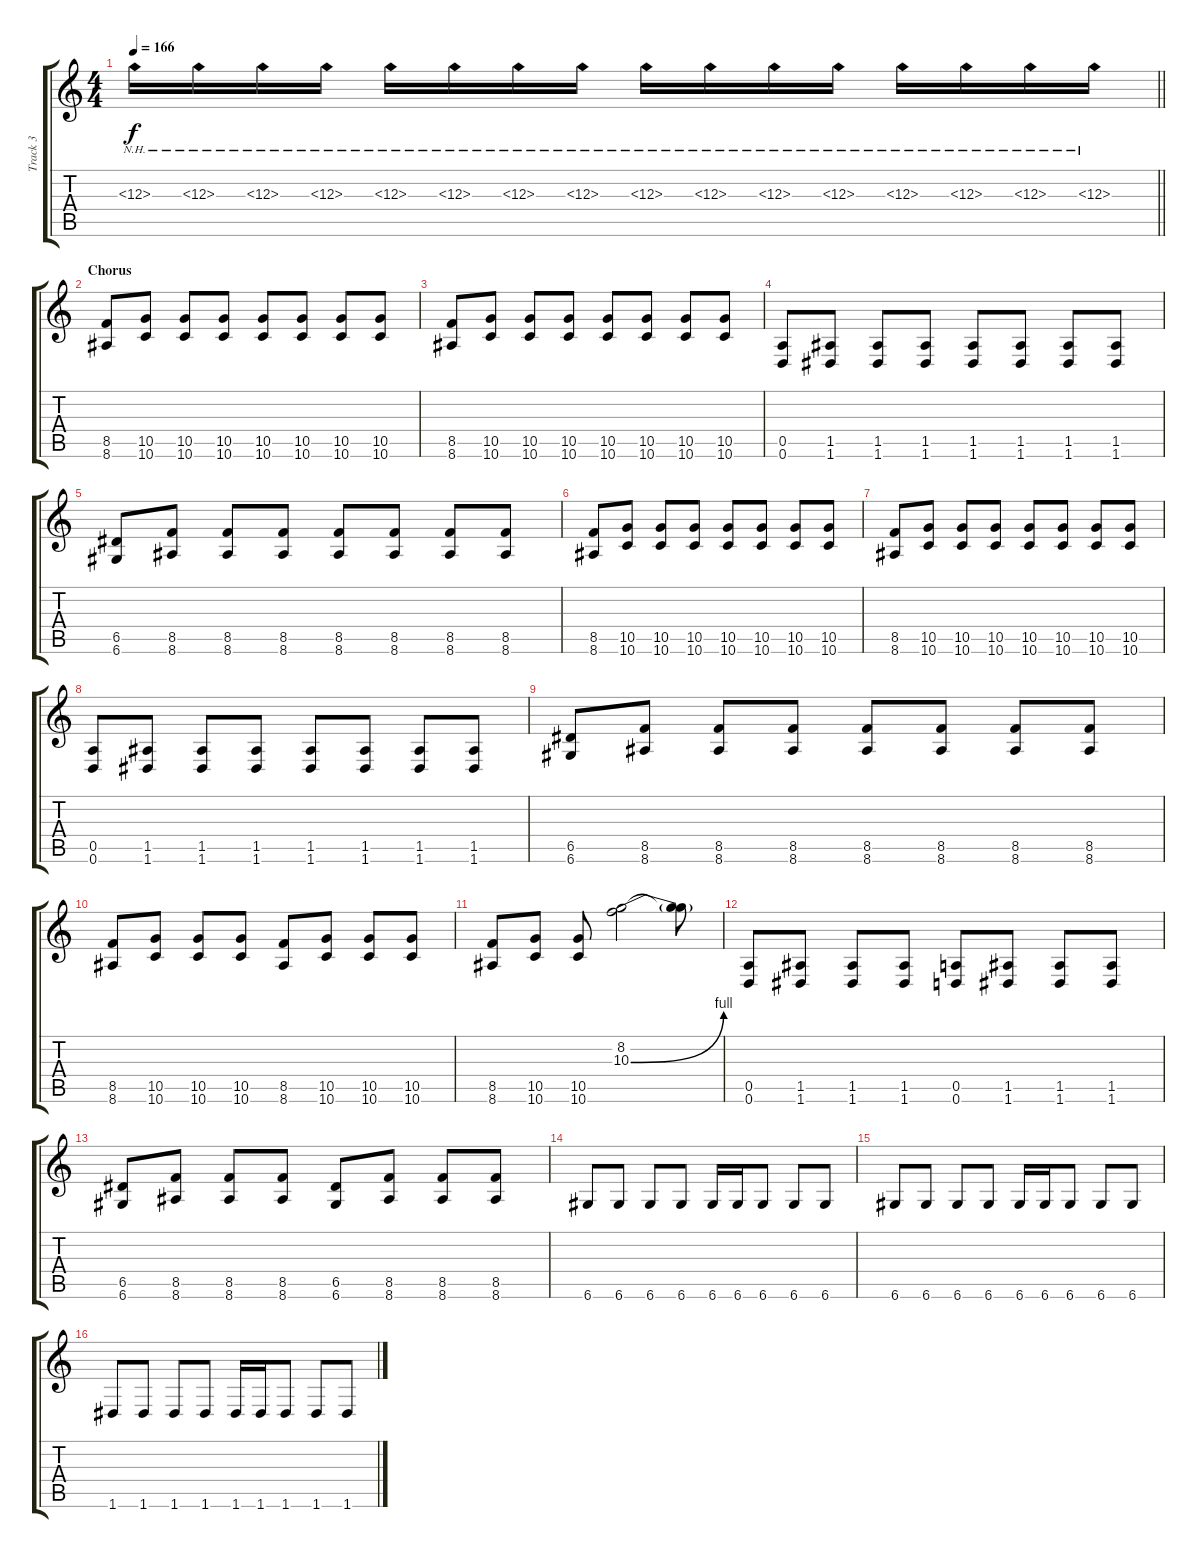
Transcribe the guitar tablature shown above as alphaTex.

\track ("Track 3" "Track 3") {instrument distortionguitar}
\staff {score tabs}
\tuning (E4 B3 G3 D3 A2 D2) {hide}
\ts (4 4)
\tempo 166
\clef g2
\barLineRight lightlight
\ks aminor
12.3{nh}.16{dy f} 12.3{nh}.16 12.3{nh}.16 12.3{nh}.16 12.3{nh}.16 12.3{nh}.16 12.3{nh}.16 12.3{nh}.16 12.3{nh}.16 12.3{nh}.16 12.3{nh}.16 12.3{nh}.16 12.3{nh}.16 12.3{nh}.16 12.3{nh}.16 12.3{nh}.16 |
\section ("" "Chorus")
\ks c
(8.5 8.6).8 (10.5 10.6).8 (10.5 10.6).8 (10.5 10.6).8 (10.5 10.6).8 (10.5 10.6).8 (10.5 10.6).8 (10.5 10.6).8 |
(8.5 8.6).8 (10.5 10.6).8 (10.5 10.6).8 (10.5 10.6).8 (10.5 10.6).8 (10.5 10.6).8 (10.5 10.6).8 (10.5 10.6).8 |
(0.5 0.6).8 (1.5 1.6).8 (1.5 1.6).8 (1.5 1.6).8 (1.5 1.6).8 (1.5 1.6).8 (1.5 1.6).8 (1.5 1.6).8 |
(6.5 6.6).8 (8.5 8.6).8 (8.5 8.6).8 (8.5 8.6).8 (8.5 8.6).8 (8.5 8.6).8 (8.5 8.6).8 (8.5 8.6).8 |
(8.5 8.6).8 (10.5 10.6).8 (10.5 10.6).8 (10.5 10.6).8 (10.5 10.6).8 (10.5 10.6).8 (10.5 10.6).8 (10.5 10.6).8 |
(8.5 8.6).8 (10.5 10.6).8 (10.5 10.6).8 (10.5 10.6).8 (10.5 10.6).8 (10.5 10.6).8 (10.5 10.6).8 (10.5 10.6).8 |
(0.5 0.6).8 (1.5 1.6).8 (1.5 1.6).8 (1.5 1.6).8 (1.5 1.6).8 (1.5 1.6).8 (1.5 1.6).8 (1.5 1.6).8 |
(6.5 6.6).8 (8.5 8.6).8 (8.5 8.6).8 (8.5 8.6).8 (8.5 8.6).8 (8.5 8.6).8 (8.5 8.6).8 (8.5 8.6).8 |
(8.5 8.6).8 (10.5 10.6).8 (10.5 10.6).8 (10.5 10.6).8 (8.5 8.6).8 (10.5 10.6).8 (10.5 10.6).8 (10.5 10.6).8 |
(8.5 8.6).8 (10.5 10.6).8 (10.5 10.6).8 (8.2 10.3{be (bend 0 0 60 4)}).2 (8.2{t} 10.3{t}).8 |
(0.5 0.6).8 (1.5 1.6).8 (1.5 1.6).8 (1.5 1.6).8 (0.5 0.6).8 (1.5 1.6).8 (1.5 1.6).8 (1.5 1.6).8 |
(6.5 6.6).8 (8.5 8.6).8 (8.5 8.6).8 (8.5 8.6).8 (6.5 6.6).8 (8.5 8.6).8 (8.5 8.6).8 (8.5 8.6).8 |
6.6.8 6.6.8 6.6.8 6.6.8 6.6.16 6.6.16 6.6.8 6.6.8 6.6.8 |
6.6.8 6.6.8 6.6.8 6.6.8 6.6.16 6.6.16 6.6.8 6.6.8 6.6.8 |
1.6.8 1.6.8 1.6.8 1.6.8 1.6.16 1.6.16 1.6.8 1.6.8 1.6.8
